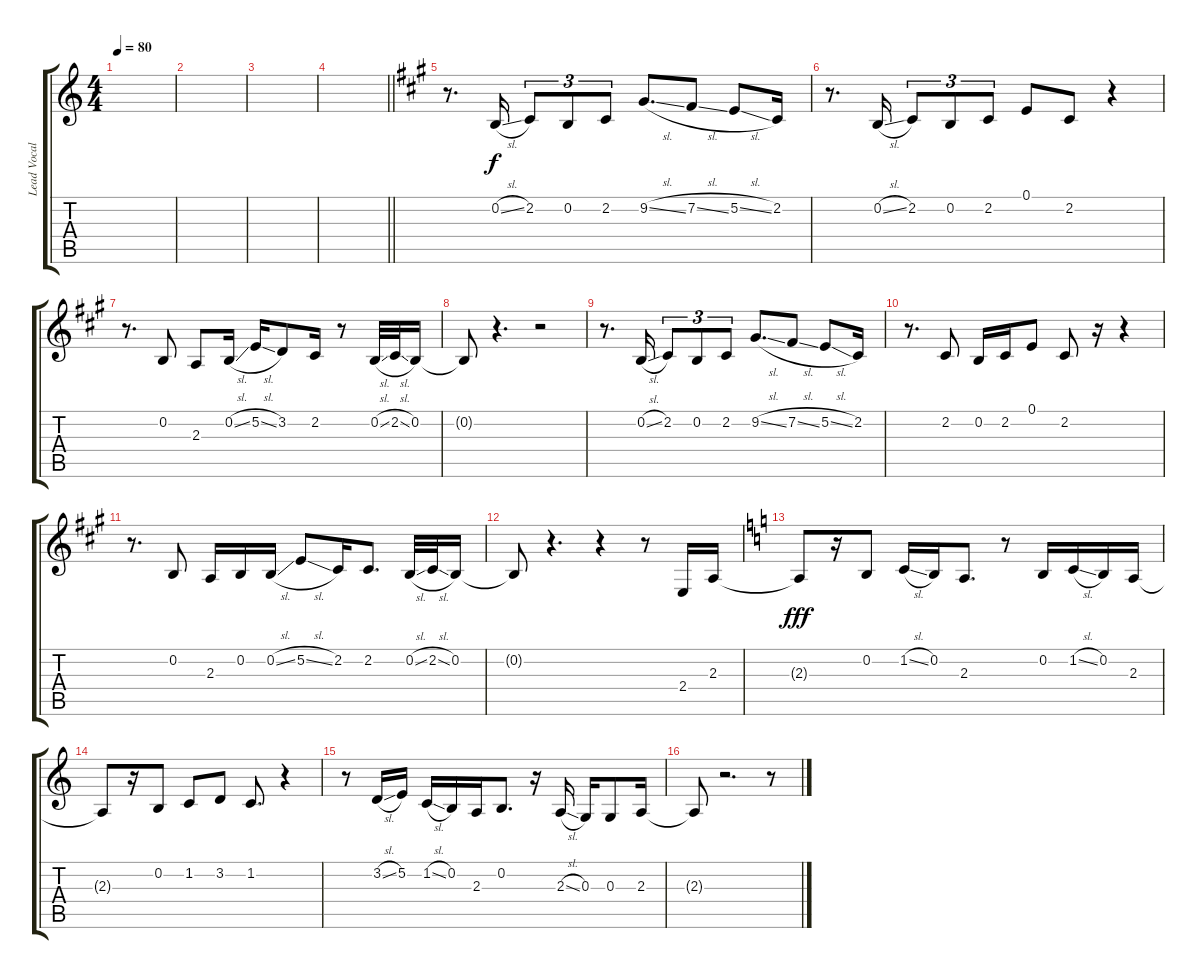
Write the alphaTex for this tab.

\track ("Lead Vocal" "Lead Vocal") {instrument stringensemble1}
\staff {score tabs}
\tuning (E4 B3 G3 D3 A2 E2) {hide}
\ts (4 4)
\tempo 80
\clef g2
\ks c
|
|
|
\barLineRight lightlight
|
\ks a
r.8{d} 0.2{sl}.16 2.2.8{tu (3 2)} 0.2.8{tu (3 2)} 2.2.8{tu (3 2)} 9.2{sl}.8{d} 7.2{sl}.8 5.2{sl}.8 2.2.16 |
r.8{d} 0.2{sl}.16 2.2.8{tu (3 2)} 0.2.8{tu (3 2)} 2.2.8{tu (3 2)} 0.1.8 2.2.8 r.4 |
r.8{d} 0.2.8 2.3.8 0.2{sl}.16 5.2{sl}.16 3.2.8 2.2.16 r.8 0.2{sl}.32 2.2{sl}.32 0.2.16 |
0.2{t}.8 r.4{d} r.2 |
r.8{d} 0.2{sl}.16 2.2.8{tu (3 2)} 0.2.8{tu (3 2)} 2.2.8{tu (3 2)} 9.2{sl}.8{d} 7.2{sl}.8 5.2{sl}.8 2.2.16 |
r.8{d} 2.2.8 0.2.16 2.2.16 0.1.8 2.2.8 r.16 r.4 |
r.8{d} 0.2.8 2.3.16 0.2.16 0.2{sl}.16 5.2{sl}.8 2.2.16 2.2.8{d} 0.2{sl}.32 2.2{sl}.32 0.2.16 |
0.2{t}.8 r.4{d} r.4 r.8 2.4.16 2.3.16 |
\ks c
2.3{t}.8{dy fff} r.16 0.2.8 1.2{sl}.16 0.2.16 2.3.8{d} r.8 0.2.16 1.2{sl}.16 0.2.16 2.3.16 |
2.3{t}.8 r.16 0.2.8 1.2.8 3.2.8 1.2.8{d} r.4 |
r.8 3.2{sl}.16 5.2.16 1.2{sl}.16 0.2.16 2.3.16 0.2.8{d} r.16 2.3{sl}.16 0.3.16 0.3.8 2.3.16 |
2.3{t}.8 r.2{d} r.8
